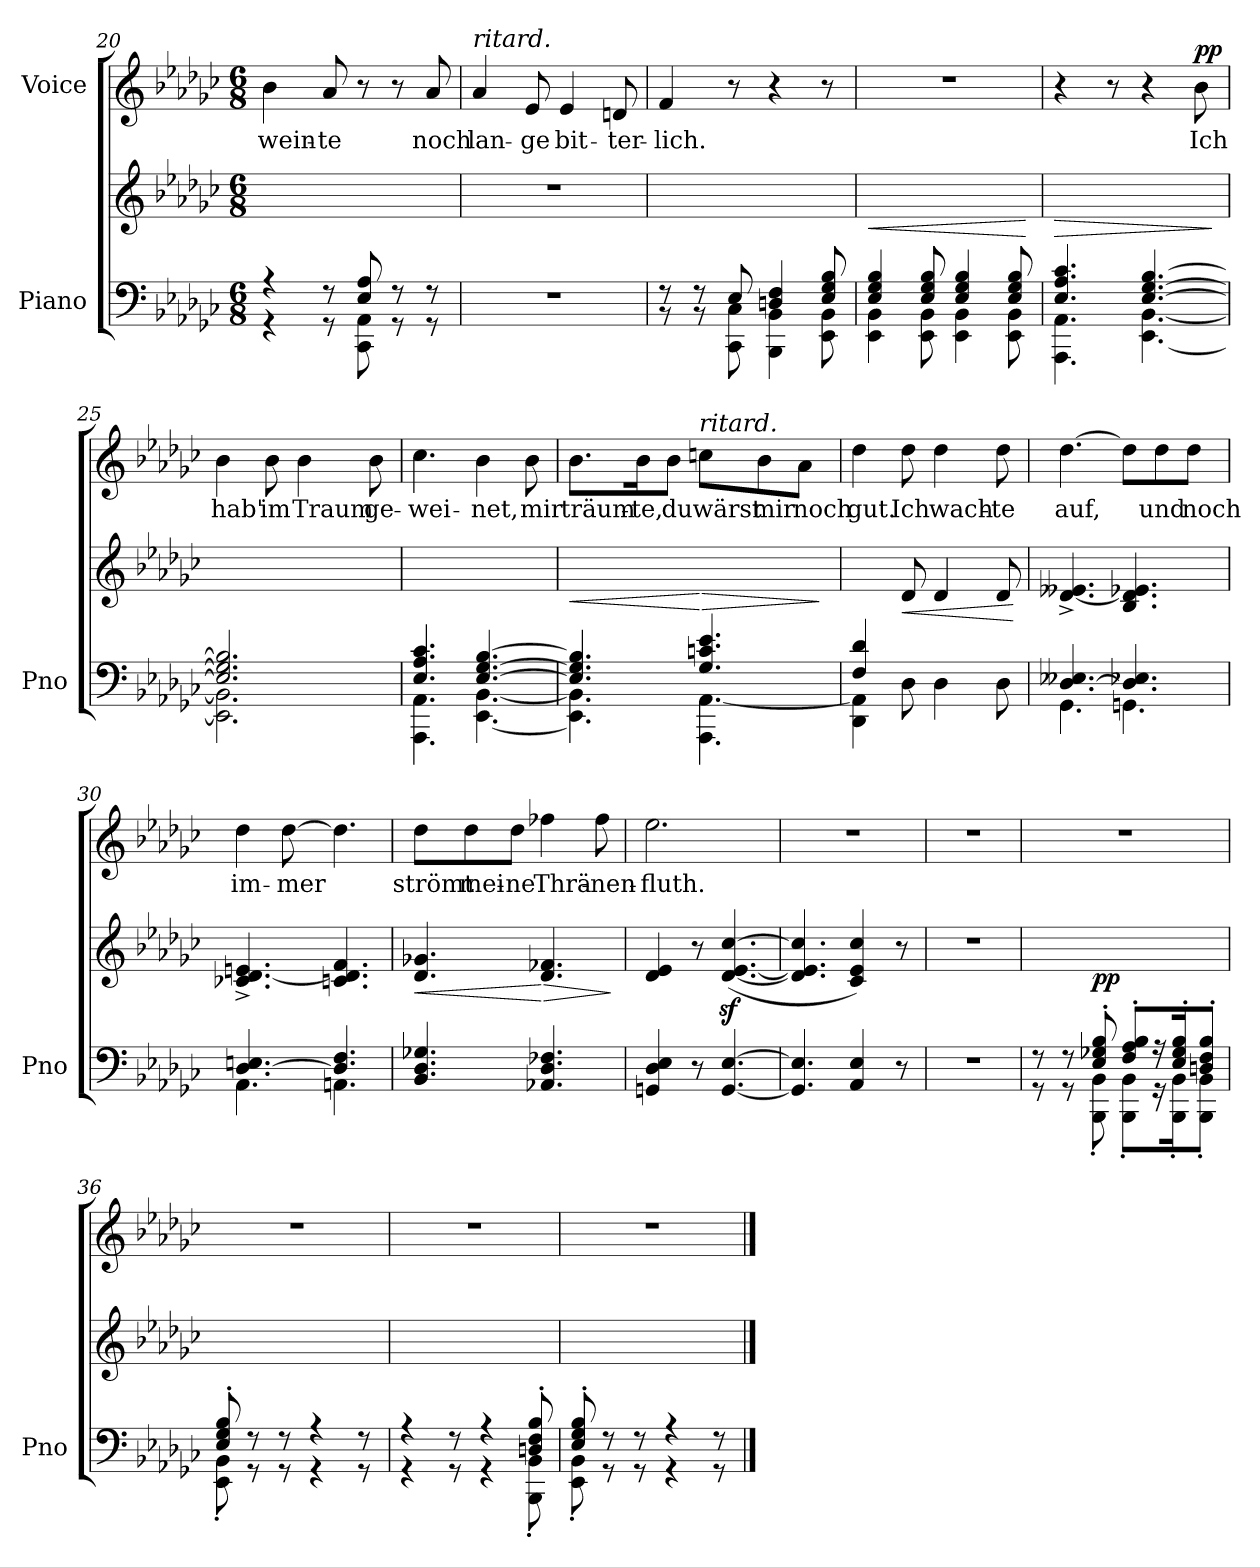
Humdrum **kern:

**kern	**kern	**dynam	**kern	**text	**dynam
*part2	*part2	*part2	*part1	*part1	*part1
*staff3	*staff2	*staff2/3	*staff1	*staff1	*staff1
*I"Piano	*	*	*I"Voice	*	*
*I'Pno	*	*	*	*	*
*clefF4	*clefG2	*	*clefG2	*	*
*k[b-e-a-d-g-c-]	*k[b-e-a-d-g-c-]	*	*k[b-e-a-d-g-c-]	*	*
*M6/8	*M6/8	*	*M6/8	*	*
=20	=20	=20	=20	=20	=20
*^	*	*	*	*	*
!	!	!	!	!	!LO:LY:b	!
4r	4r	2.ryy	.	4b-\	wein-	.
!	!	!	!	!	!LO:LY:b	!
8r	8r	.	.	8a-/	-te	.
8E-/ 8A-/	8CC-\ 8AA-\	.	.	8r	.	.
8r	8r	.	.	8r	.	.
!	!	!	!	!	!LO:LY:b	!
8r	8r	.	.	8a-/	noch	.
=21	=21	=21	=21	=21	=21	=21
!	!	!	!	!LO:TX:a:i:t=ritard.	!	!
!	!	!	!	!	!LO:LY:b	!
*v	*v	*	*	*	*	*
2.r	2.r	.	4a-/	lan-	.
!	!	!	!	!LO:LY:b	!
.	.	.	8e-/	-ge	.
!	!	!	!	!LO:LY:b	!
.	.	.	4e-/	bit-	.
!	!	!	!	!LO:LY:b	!
.	.	.	8dn/	-ter-	.
=22	=22	=22	=22	=22	=22
*^	*	*	*	*	*
!	!	!	!	!	!LO:LY:b	!
8r	8r	2.ryy	.	4f/	-lich.	.
8r	8r	.	.	.	.	.
8E-/	8CC-\ 8C-\	.	.	8r	.	.
4Dn/ 4F/	4BBB-\ 4BB-\	.	.	4r	.	.
8E-/ 8G-/ 8B-/	8EE-\ 8BB-\	.	.	8r	.	.
=23	=23	=23	=23	=23	=23	=23
!	!	!	!LO:HP:b	!	!	!
4E-/ 4G-/ 4B-/	4EE-\ 4BB-\	2.ryy	<	2.r	.	.
8E-/ 8G-/ 8B-/	8EE-\ 8BB-\	.	.	.	.	.
4E-/ 4G-/ 4B-/	4EE-\ 4BB-\	.	.	.	.	.
8E-/ 8G-/ 8B-/	8EE-\ 8BB-\	.	.	.	.	.
*v	*v	*	*	*	*	*
.	.	[	.	.	.
!!LO:LB:g=z
=24	=24	=24	=24	=24	=24
*^	*	*	*	*	*
!	!	!	!LO:HP:b	!	!	!
4.E-/ 4.A-/ 4.c-/	4.AAA-\ 4.AA-\	2.ryy	>	4r	.	.
.	.	.	.	8r	.	.
[4.E-/ [4.G-/ [4.B-/	[4.EE-\ [4.BB-\	.	.	4r	.	.
!	!	!	!	!	!LO:LY:b	!LO:DY:a
.	.	.	.	8b-\	Ich	pp
*v	*v	*	*	*	*	*
.	.	]	.	.	.
=25	=25	=25	=25	=25	=25
*^	*	*	*	*	*
!	!	!	!	!	!LO:LY:b	!
2.E-/] 2.G-/] 2.B-/]	2.EE-\] 2.BB-\]	2.ryy	.	4b-\	hab'	.
!	!	!	!	!	!LO:LY:b	!
.	.	.	.	8b-\	im	.
!	!	!	!	!	!LO:LY:b	!
.	.	.	.	4b-\	Traum	.
!	!	!	!	!	!LO:LY:b	!
.	.	.	.	8b-\	ge-	.
=26	=26	=26	=26	=26	=26	=26
!	!	!	!	!	!LO:LY:b	!
4.E-/ 4.A-/ 4.c-/	4.AAA-\ 4.AA-\	2.ryy	.	4.cc-\	-wei-	.
!	!	!	!	!	!LO:LY:b	!
[4.E-/ [4.G-/ [4.B-/	[4.EE-\ [4.BB-\	.	.	4b-\	-net,	.
!	!	!	!	!	!LO:LY:b	!
.	.	.	.	8b-\	mir	.
=27	=27	=27	=27	=27	=27	=27
!	!	!	!LO:HP:b	!	!LO:LY:b	!
4.E-/] 4.G-/] 4.B-/]	4.EE-\] 4.BB-\]	4.ryy	<	8.b-\L	träum-	.
!	!	!	!	!	!LO:LY:b	!
.	.	.	.	16b-\K	-te,	.
!	!	!	!	!	!LO:LY:b	!
.	.	.	.	8b-\J	du	.
!	!	!	!	!LO:TX:a:i:t=ritard.	!	!
!	!	!	!LO:HP:n=1:b	!	!LO:LY:b	!
4.G-/ 4.cn/ 4.e-/	4.AAA-\ [4.AA-\	4.ryy	[ >	8ccn\L	wärst	.
!	!	!	!	!	!LO:LY:b	!
.	.	.	.	8b-\	mir	.
!	!	!	!	!	!LO:LY:b	!
.	.	.	.	8a-\J	noch	.
*v	*v	*	*	*	*	*
.	.	]	.	.	.
!!LO:LB:g=z
=28	=28	=28	=28	=28	=28
*^	*	*	*	*	*
!	!	!	!	!	!LO:LY:b	!
4F/ 4d-/	4DD-\ 4AA-\]	4ryy	.	4dd-\	gut.	.
!	!	!	!LO:HP:b	!	!LO:LY:b	!
2ryy	8D-\	8d-/	<	8dd-\	Ich	.
!	!	!	!	!	!LO:LY:b	!
.	4D-\	4d-/	.	4dd-\	wach-	.
!	!	!	!	!	!LO:LY:b	!
.	8D-\	8d-/	.	8dd-\	-te	.
*v	*v	*	*	*	*	*
.	.	[	.	.	.
=29	=29	=29	=29	=29	=29
*^	*^	*	*	*	*
*	*^	*	*	*	*	*	*
!	!	!	!	!	!	!	!LO:LY:b	!
[4.D-/ 4.E--X/	4.GG-\	4.ryy	[4.d-/^ 4.e--X/^	4.ryy	.	[4.dd-\	auf,	.
4.D-/] 4.E-X/	4.GGn\	4.En/yy	4.B-/ 4.d-/] 4.e-X/	4.en/yy	.	8dd-\L]	.	.
!	!	!	!	!	!	!	!LO:LY:b	!
.	.	.	.	.	.	8dd-\	und	.
!	!	!	!	!	!	!	!LO:LY:b	!
.	.	.	.	.	.	8dd-\J	noch	.
*	*v	*v	*	*	*	*	*	*
*	*	*v	*v	*	*	*	*
=30	=30	=30	=30	=30	=30	=30
!	!	!	!	!	!LO:LY:b	!
[4.D-/ 4.En/	4.AA-\	4.c-X/^ [4.d-/^ 4.en/^	.	4dd-\	im-	.
!	!	!	!	!	!LO:LY:b	!
.	.	.	.	[8dd-\	-mer	.
4.D-/] 4.F/	4.AAn\	4.cn/ 4.d-/] 4.f/	.	4.dd-\]	.	.
=31	=31	=31	=31	=31	=31	=31
!	!	!	!LO:HP:b	!	!LO:LY:b	!
*v	*v	*	*	*	*	*
4.BB-/ 4.D-/ 4.G-X/	4.d-/ 4.g-X/	<	8dd-\L	strömt	.
!	!	!	!	!LO:LY:b	!
.	.	.	8dd-\	mei-	.
!	!	!	!	!LO:LY:b	!
.	.	.	8dd-\J	-ne	.
!	!	!LO:HP:n=1:b	!	!LO:LY:b	!
4.AA-X/ 4.D-/ 4.F-X/	4.d-/ 4.f-X/	[ >	4ff-X\	Thrä-	.
!	!	!	!	!LO:LY:b	!
.	.	.	8ff-\	-nen-	.
.	.	]	.	.	.
!!LO:LB:g=z
=32	=32	=32	=32	=32	=32
!	!	!	!	!LO:LY:b	!
4GGn/ 4D-/ 4E-/	4d-/ 4e-/	.	2.ee-\	-fluth.	.
8r	8r	.	.	.	.
[4.GG/ [4.E-/	(>[4.d-/z< [4.e-/z< [4.cc-/z<	.	.	.	.
=33	=33	=33	=33	=33	=33
4.GG/] 4.E-/]	4.d-/] 4.e-/] 4.cc-/]	.	2.r	.	.
4AA-/ 4E-/	4c-/ 4e-/ 4cc-/)	.	.	.	.
8r	8r	.	.	.	.
=34	=34	=34	=34	=34	=34
2.r	2.r	.	2.r	.	.
=35	=35	=35	=35	=35	=35
*^	*	*	*	*	*
8r	8r	4ryy	.	2.r	.	.
8r	8r	.	.	.	.	.
!	!	!	!LO:DY:b	!	!	!
8E-/' 8G-X/' 8B-/'	8BBB-\' 8BB-\'	2ryy	pp	.	.	.
8F/' 8A-/' 8B-/'L	8BBB-\' 8BB-\'L	.	.	.	.	.
16r	16r	.	.	.	.	.
16E-/' 16G-/' 16B-/'K	16BBB-\' 16BB-\'K	.	.	.	.	.
8Dn/' 8F/' 8B-/'J	8BBB-\' 8BB-\'J	.	.	.	.	.
=36	=36	=36	=36	=36	=36	=36
8E-/' 8G-/' 8B-/'	8EE-\' 8BB-\'	2.ryy	.	2.r	.	.
8r	8r	.	.	.	.	.
8r	8r	.	.	.	.	.
4r	4r	.	.	.	.	.
8r	8r	.	.	.	.	.
=37	=37	=37	=37	=37	=37	=37
4r	4r	2.ryy	.	2.r	.	.
8r	8r	.	.	.	.	.
4r	4r	.	.	.	.	.
8Dn/' 8F/' 8B-/'	8BBB-\' 8BB-\'	.	.	.	.	.
=38	=38	=38	=38	=38	=38	=38
8E-/' 8G-/' 8B-/'	8EE-\' 8BB-\'	2.ryy	.	2.r	.	.
8r	8r	.	.	.	.	.
8r	8r	.	.	.	.	.
4r	4r	.	.	.	.	.
8r	8r	.	.	.	.	.
*v	*v	*	*	*	*	*
==	==	==	==	==	==
*-	*-	*-	*-	*-	*-
